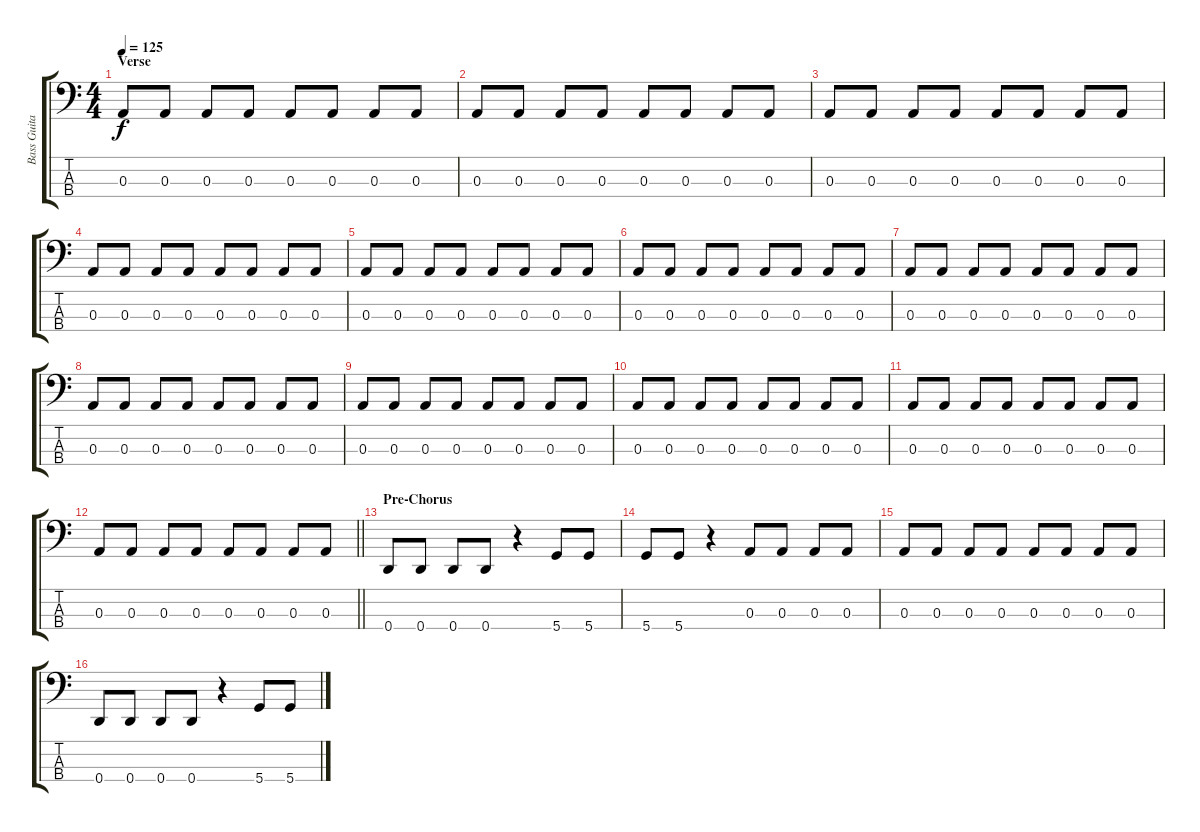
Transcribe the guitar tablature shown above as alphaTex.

\track ("Bass Guitar" "Bass Guita") {instrument electricbassfinger}
\staff {score tabs}
\tuning (G2 D2 A1 D1) {hide}
\ts (4 4)
\section ("" "Verse")
\tempo 125
\clef f4
\ks c
0.3.8{dy f} 0.3.8 0.3.8 0.3.8 0.3.8 0.3.8 0.3.8 0.3.8 |
0.3.8 0.3.8 0.3.8 0.3.8 0.3.8 0.3.8 0.3.8 0.3.8 |
0.3.8 0.3.8 0.3.8 0.3.8 0.3.8 0.3.8 0.3.8 0.3.8 |
0.3.8 0.3.8 0.3.8 0.3.8 0.3.8 0.3.8 0.3.8 0.3.8 |
0.3.8 0.3.8 0.3.8 0.3.8 0.3.8 0.3.8 0.3.8 0.3.8 |
0.3.8 0.3.8 0.3.8 0.3.8 0.3.8 0.3.8 0.3.8 0.3.8 |
0.3.8 0.3.8 0.3.8 0.3.8 0.3.8 0.3.8 0.3.8 0.3.8 |
0.3.8 0.3.8 0.3.8 0.3.8 0.3.8 0.3.8 0.3.8 0.3.8 |
0.3.8 0.3.8 0.3.8 0.3.8 0.3.8 0.3.8 0.3.8 0.3.8 |
0.3.8 0.3.8 0.3.8 0.3.8 0.3.8 0.3.8 0.3.8 0.3.8 |
0.3.8 0.3.8 0.3.8 0.3.8 0.3.8 0.3.8 0.3.8 0.3.8 |
\barLineRight lightlight
0.3.8 0.3.8 0.3.8 0.3.8 0.3.8 0.3.8 0.3.8 0.3.8 |
\section ("" "Pre-Chorus")
0.4.8 0.4.8 0.4.8 0.4.8 r.4 5.4.8 5.4.8 |
5.4.8 5.4.8 r.4 0.3.8 0.3.8 0.3.8 0.3.8 |
0.3.8 0.3.8 0.3.8 0.3.8 0.3.8 0.3.8 0.3.8 0.3.8 |
0.4.8 0.4.8 0.4.8 0.4.8 r.4 5.4.8 5.4.8
